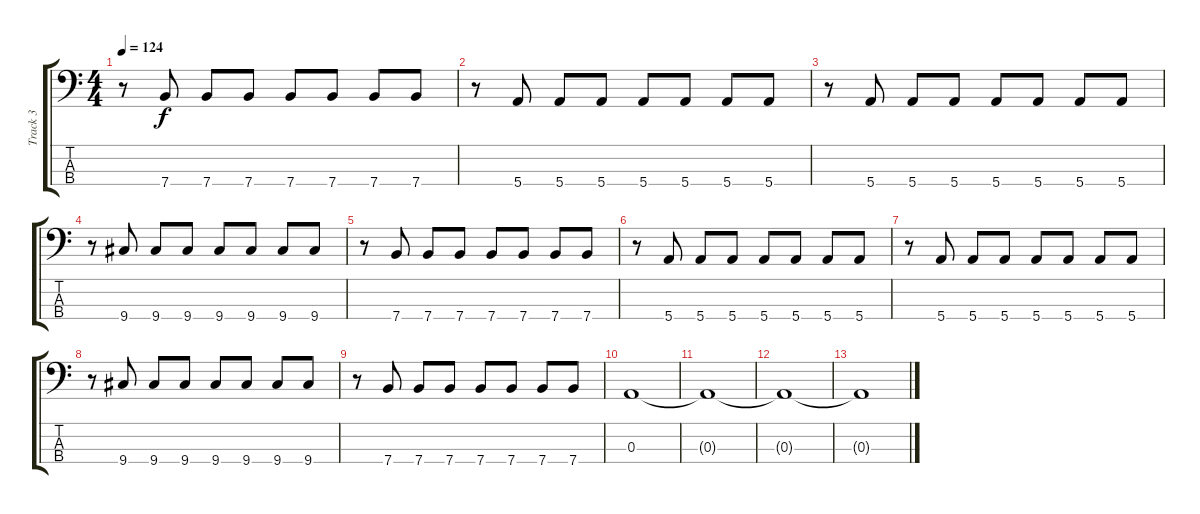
\track ("Track 3" "Track 3") {instrument electricbasspick}
\staff {score tabs}
\tuning (G2 D2 A1 E1) {hide}
\ts (4 4)
\tempo 124
\clef f4
\ks c
r.8{dy f} 7.4.8 7.4.8 7.4.8 7.4.8 7.4.8 7.4.8 7.4.8 |
r.8 5.4.8 5.4.8 5.4.8 5.4.8 5.4.8 5.4.8 5.4.8 |
r.8 5.4.8 5.4.8 5.4.8 5.4.8 5.4.8 5.4.8 5.4.8 |
r.8 9.4.8 9.4.8 9.4.8 9.4.8 9.4.8 9.4.8 9.4.8 |
r.8 7.4.8 7.4.8 7.4.8 7.4.8 7.4.8 7.4.8 7.4.8 |
r.8 5.4.8 5.4.8 5.4.8 5.4.8 5.4.8 5.4.8 5.4.8 |
r.8 5.4.8 5.4.8 5.4.8 5.4.8 5.4.8 5.4.8 5.4.8 |
r.8 9.4.8 9.4.8 9.4.8 9.4.8 9.4.8 9.4.8 9.4.8 |
r.8 7.4.8 7.4.8 7.4.8 7.4.8 7.4.8 7.4.8 7.4.8 |
0.3.1 |
0.3{t}.1 |
0.3{t}.1 |
0.3{t}.1
